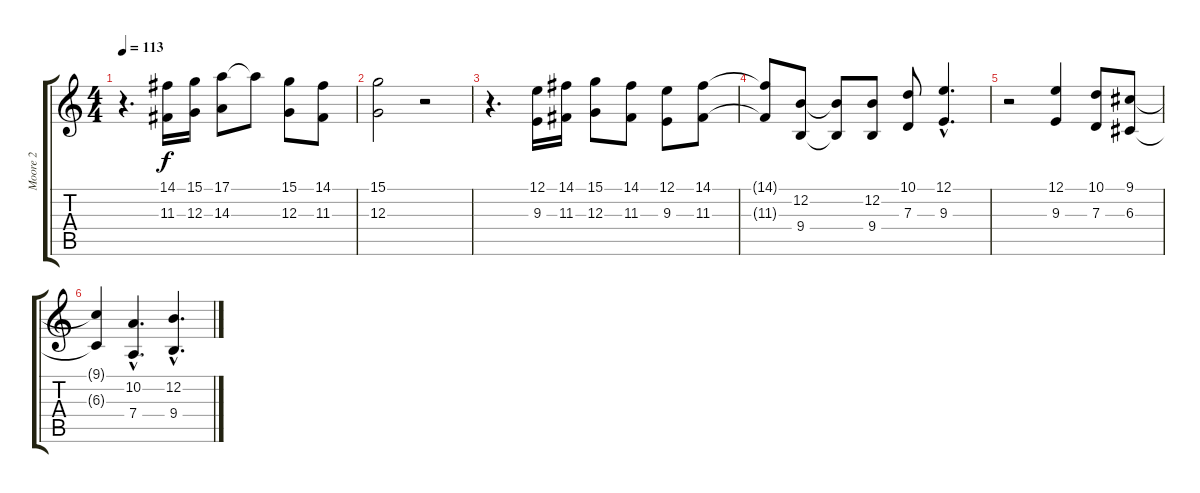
\track ("Moore 2" "Moore 2") {instrument brightacousticpiano}
\staff {score tabs}
\tuning (E4 B3 G3 D3 A2 E2) {hide}
\ts (4 4)
\tempo 113
\clef g2
\ks c
r.4{d dy f} (14.1 11.3).16 (15.1 12.3).16 (17.1 14.3).8 17.1{t}.8 (15.1 12.3).8 (14.1 11.3).8 |
(15.1 12.3).2 r.2 |
r.4{d} (12.1 9.3).16 (14.1 11.3).16 (15.1 12.3).8 (14.1 11.3).8 (12.1 9.3).8 (14.1 11.3).8 |
(14.1{t} 11.3{t}).8 (12.2 9.4).8 (12.2{t} 9.4{t}).8 (12.2 9.4).8 (10.1 7.3).8 (12.1{hac} 9.3{hac}).4{d} |
r.2 (12.1 9.3).4 (10.1 7.3).8 (9.1 6.3).8 |
(9.1{t} 6.3{t}).4 (10.2{hac} 7.4{hac}).4{d} (12.2{hac} 9.4{hac}).4{d}
